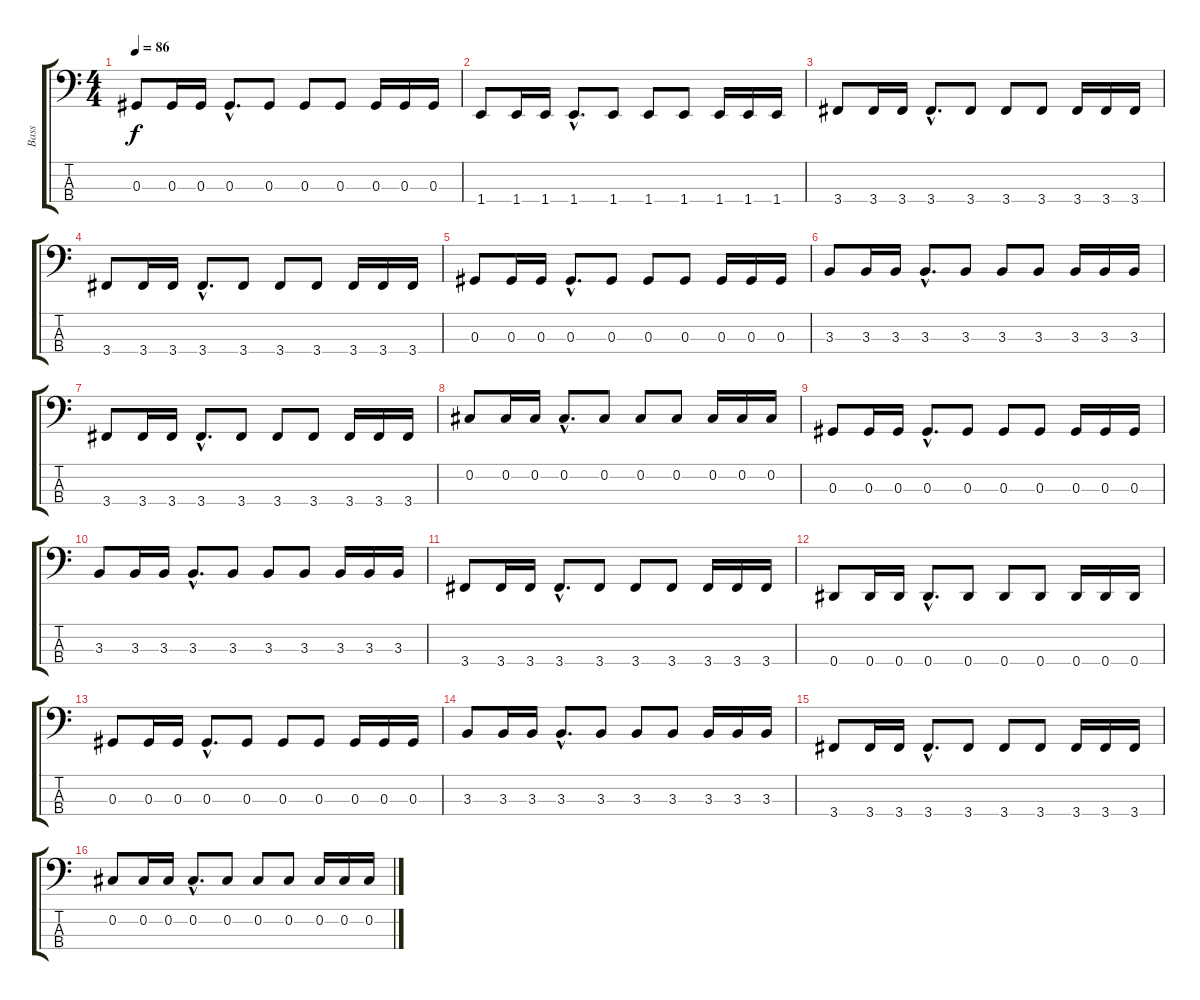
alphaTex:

\track ("Bass" "Bass") {instrument electricbasspick}
\staff {score tabs}
\tuning (Gb2 Db2 Ab1 Eb1) {hide}
\ts (4 4)
\tempo 86
\clef f4
\ks c
0.3.8{dy f} 0.3.16 0.3.16 0.3{hac}.8{d} 0.3.8 0.3.8 0.3.8 0.3.16 0.3.16 0.3.16 |
1.4.8 1.4.16 1.4.16 1.4{hac}.8{d} 1.4.8 1.4.8 1.4.8 1.4.16 1.4.16 1.4.16 |
3.4.8 3.4.16 3.4.16 3.4{hac}.8{d} 3.4.8 3.4.8 3.4.8 3.4.16 3.4.16 3.4.16 |
3.4.8 3.4.16 3.4.16 3.4{hac}.8{d} 3.4.8 3.4.8 3.4.8 3.4.16 3.4.16 3.4.16 |
0.3.8 0.3.16 0.3.16 0.3{hac}.8{d} 0.3.8 0.3.8 0.3.8 0.3.16 0.3.16 0.3.16 |
3.3.8 3.3.16 3.3.16 3.3{hac}.8{d} 3.3.8 3.3.8 3.3.8 3.3.16 3.3.16 3.3.16 |
3.4.8 3.4.16 3.4.16 3.4{hac}.8{d} 3.4.8 3.4.8 3.4.8 3.4.16 3.4.16 3.4.16 |
0.2.8 0.2.16 0.2.16 0.2{hac}.8{d} 0.2.8 0.2.8 0.2.8 0.2.16 0.2.16 0.2.16 |
0.3.8 0.3.16 0.3.16 0.3{hac}.8{d} 0.3.8 0.3.8 0.3.8 0.3.16 0.3.16 0.3.16 |
3.3.8 3.3.16 3.3.16 3.3{hac}.8{d} 3.3.8 3.3.8 3.3.8 3.3.16 3.3.16 3.3.16 |
3.4.8 3.4.16 3.4.16 3.4{hac}.8{d} 3.4.8 3.4.8 3.4.8 3.4.16 3.4.16 3.4.16 |
0.4.8 0.4.16 0.4.16 0.4{hac}.8{d} 0.4.8 0.4.8 0.4.8 0.4.16 0.4.16 0.4.16 |
0.3.8 0.3.16 0.3.16 0.3{hac}.8{d} 0.3.8 0.3.8 0.3.8 0.3.16 0.3.16 0.3.16 |
3.3.8 3.3.16 3.3.16 3.3{hac}.8{d} 3.3.8 3.3.8 3.3.8 3.3.16 3.3.16 3.3.16 |
3.4.8 3.4.16 3.4.16 3.4{hac}.8{d} 3.4.8 3.4.8 3.4.8 3.4.16 3.4.16 3.4.16 |
0.2.8 0.2.16 0.2.16 0.2{hac}.8{d} 0.2.8 0.2.8 0.2.8 0.2.16 0.2.16 0.2.16
